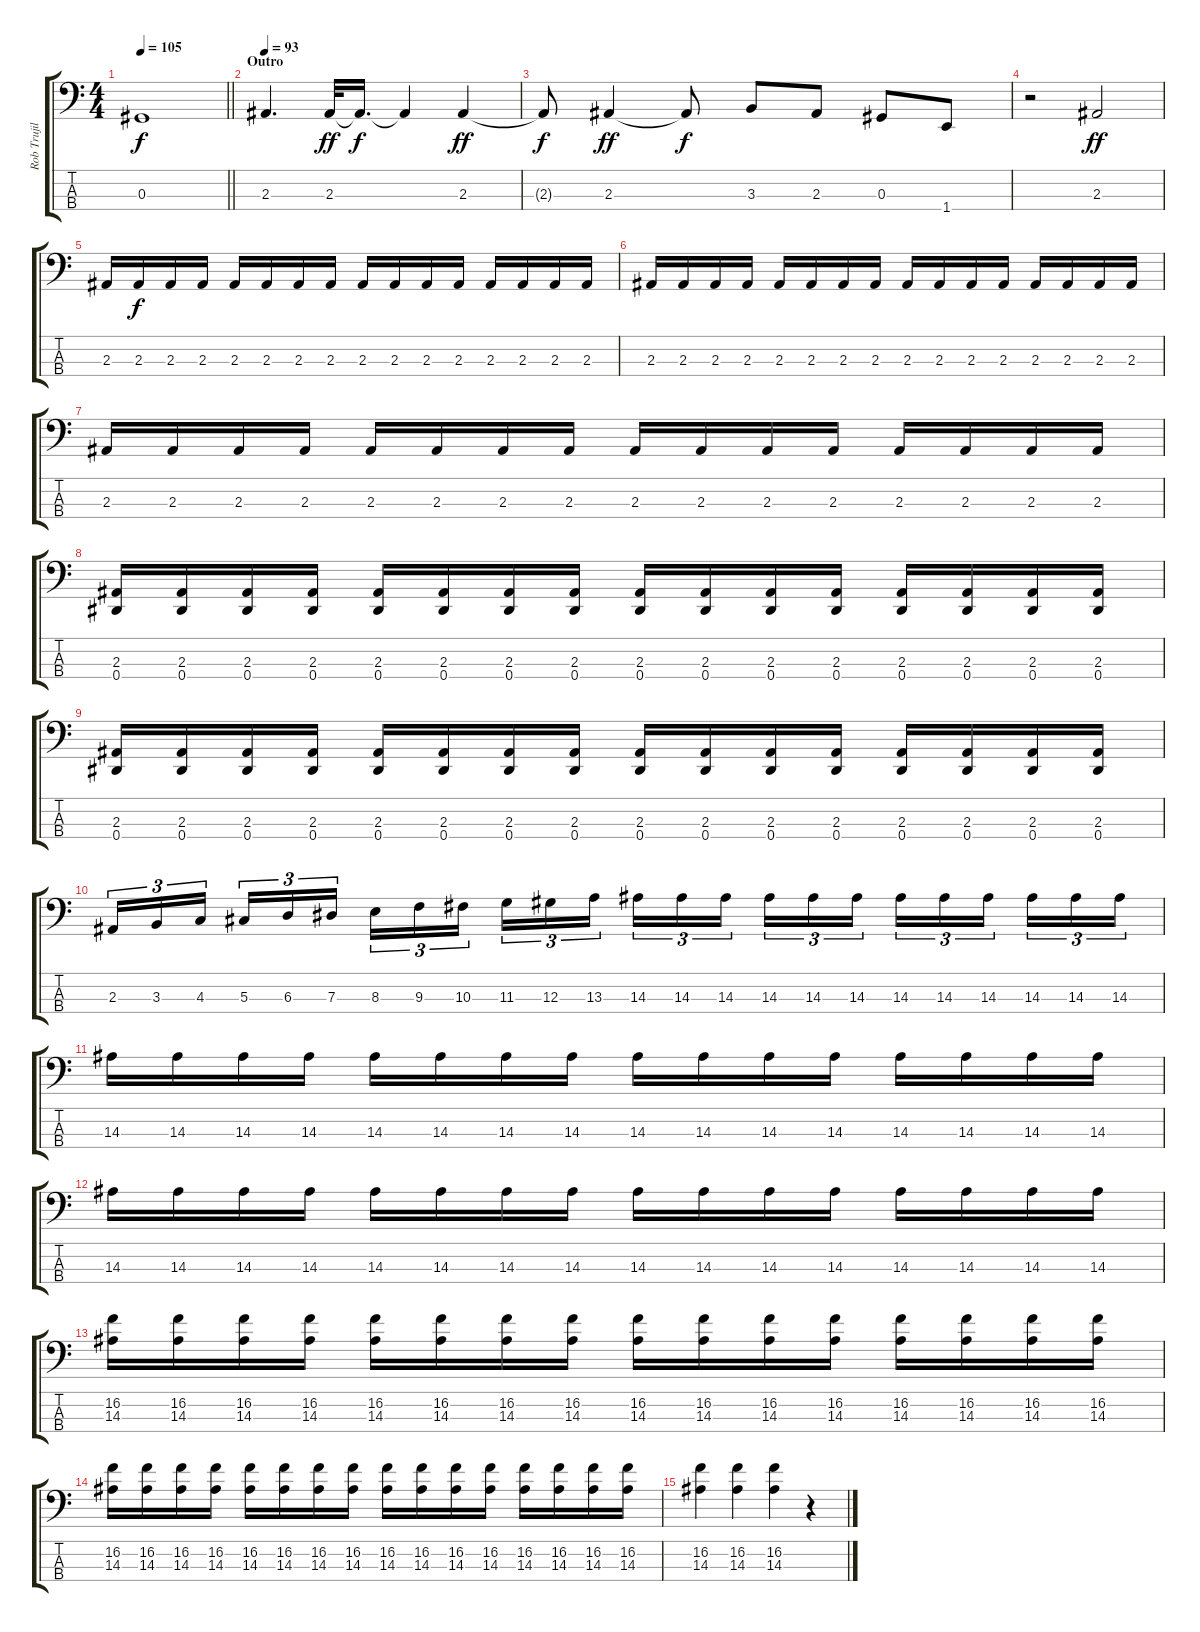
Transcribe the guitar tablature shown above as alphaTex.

\track ("Rob Trujillo" "Rob Trujil") {instrument electricbassfinger}
\staff {score tabs}
\tuning (Gb2 Db2 Ab1 Eb1) {hide}
\ts (4 4)
\tempo 105
\clef f4
\barLineRight lightlight
\ks c
0.3{t}.1{dy f} |
\section ("" "Outro")
\tempo 93
2.3.4{d} 2.3.32{dy ff} 2.3{t}.16{d dy f} 2.3{t}.4 2.3.4{dy ff} |
2.3{t}.8{dy f} 2.3.4{dy ff} 2.3{t}.8{dy f} 3.3.8 2.3.8 0.3.8 1.4.8 |
r.2 2.3.2{dy ff} |
2.3.16 2.3.16{dy f} 2.3.16 2.3.16 2.3.16 2.3.16 2.3.16 2.3.16 2.3.16 2.3.16 2.3.16 2.3.16 2.3.16 2.3.16 2.3.16 2.3.16 |
2.3.16 2.3.16 2.3.16 2.3.16 2.3.16 2.3.16 2.3.16 2.3.16 2.3.16 2.3.16 2.3.16 2.3.16 2.3.16 2.3.16 2.3.16 2.3.16 |
2.3.16 2.3.16 2.3.16 2.3.16 2.3.16 2.3.16 2.3.16 2.3.16 2.3.16 2.3.16 2.3.16 2.3.16 2.3.16 2.3.16 2.3.16 2.3.16 |
(2.3 0.4).16 (2.3 0.4).16 (2.3 0.4).16 (2.3 0.4).16 (2.3 0.4).16 (2.3 0.4).16 (2.3 0.4).16 (2.3 0.4).16 (2.3 0.4).16 (2.3 0.4).16 (2.3 0.4).16 (2.3 0.4).16 (2.3 0.4).16 (2.3 0.4).16 (2.3 0.4).16 (2.3 0.4).16 |
(2.3 0.4).16 (2.3 0.4).16 (2.3 0.4).16 (2.3 0.4).16 (2.3 0.4).16 (2.3 0.4).16 (2.3 0.4).16 (2.3 0.4).16 (2.3 0.4).16 (2.3 0.4).16 (2.3 0.4).16 (2.3 0.4).16 (2.3 0.4).16 (2.3 0.4).16 (2.3 0.4).16 (2.3 0.4).16 |
2.3.16{tu (3 2)} 3.3.16{tu (3 2)} 4.3.16{tu (3 2) beam splitsecondary} 5.3.16{tu (3 2)} 6.3.16{tu (3 2)} 7.3.16{tu (3 2)} 8.3.16{tu (3 2)} 9.3.16{tu (3 2)} 10.3.16{tu (3 2) beam splitsecondary} 11.3.16{tu (3 2)} 12.3.16{tu (3 2)} 13.3.16{tu (3 2)} 14.3.16{tu (3 2)} 14.3.16{tu (3 2)} 14.3.16{tu (3 2) beam splitsecondary} 14.3.16{tu (3 2)} 14.3.16{tu (3 2)} 14.3.16{tu (3 2)} 14.3.16{tu (3 2)} 14.3.16{tu (3 2)} 14.3.16{tu (3 2) beam splitsecondary} 14.3.16{tu (3 2)} 14.3.16{tu (3 2)} 14.3.16{tu (3 2)} |
14.3.16 14.3.16 14.3.16 14.3.16 14.3.16 14.3.16 14.3.16 14.3.16 14.3.16 14.3.16 14.3.16 14.3.16 14.3.16 14.3.16 14.3.16 14.3.16 |
14.3.16 14.3.16 14.3.16 14.3.16 14.3.16 14.3.16 14.3.16 14.3.16 14.3.16 14.3.16 14.3.16 14.3.16 14.3.16 14.3.16 14.3.16 14.3.16 |
(16.2 14.3).16 (16.2 14.3).16 (16.2 14.3).16 (16.2 14.3).16 (16.2 14.3).16 (16.2 14.3).16 (16.2 14.3).16 (16.2 14.3).16 (16.2 14.3).16 (16.2 14.3).16 (16.2 14.3).16 (16.2 14.3).16 (16.2 14.3).16 (16.2 14.3).16 (16.2 14.3).16 (16.2 14.3).16 |
(16.2 14.3).16 (16.2 14.3).16 (16.2 14.3).16 (16.2 14.3).16 (16.2 14.3).16 (16.2 14.3).16 (16.2 14.3).16 (16.2 14.3).16 (16.2 14.3).16 (16.2 14.3).16 (16.2 14.3).16 (16.2 14.3).16 (16.2 14.3).16 (16.2 14.3).16 (16.2 14.3).16 (16.2 14.3).16 |
(16.2 14.3).4 (16.2 14.3).4 (16.2 14.3).4 r.4
